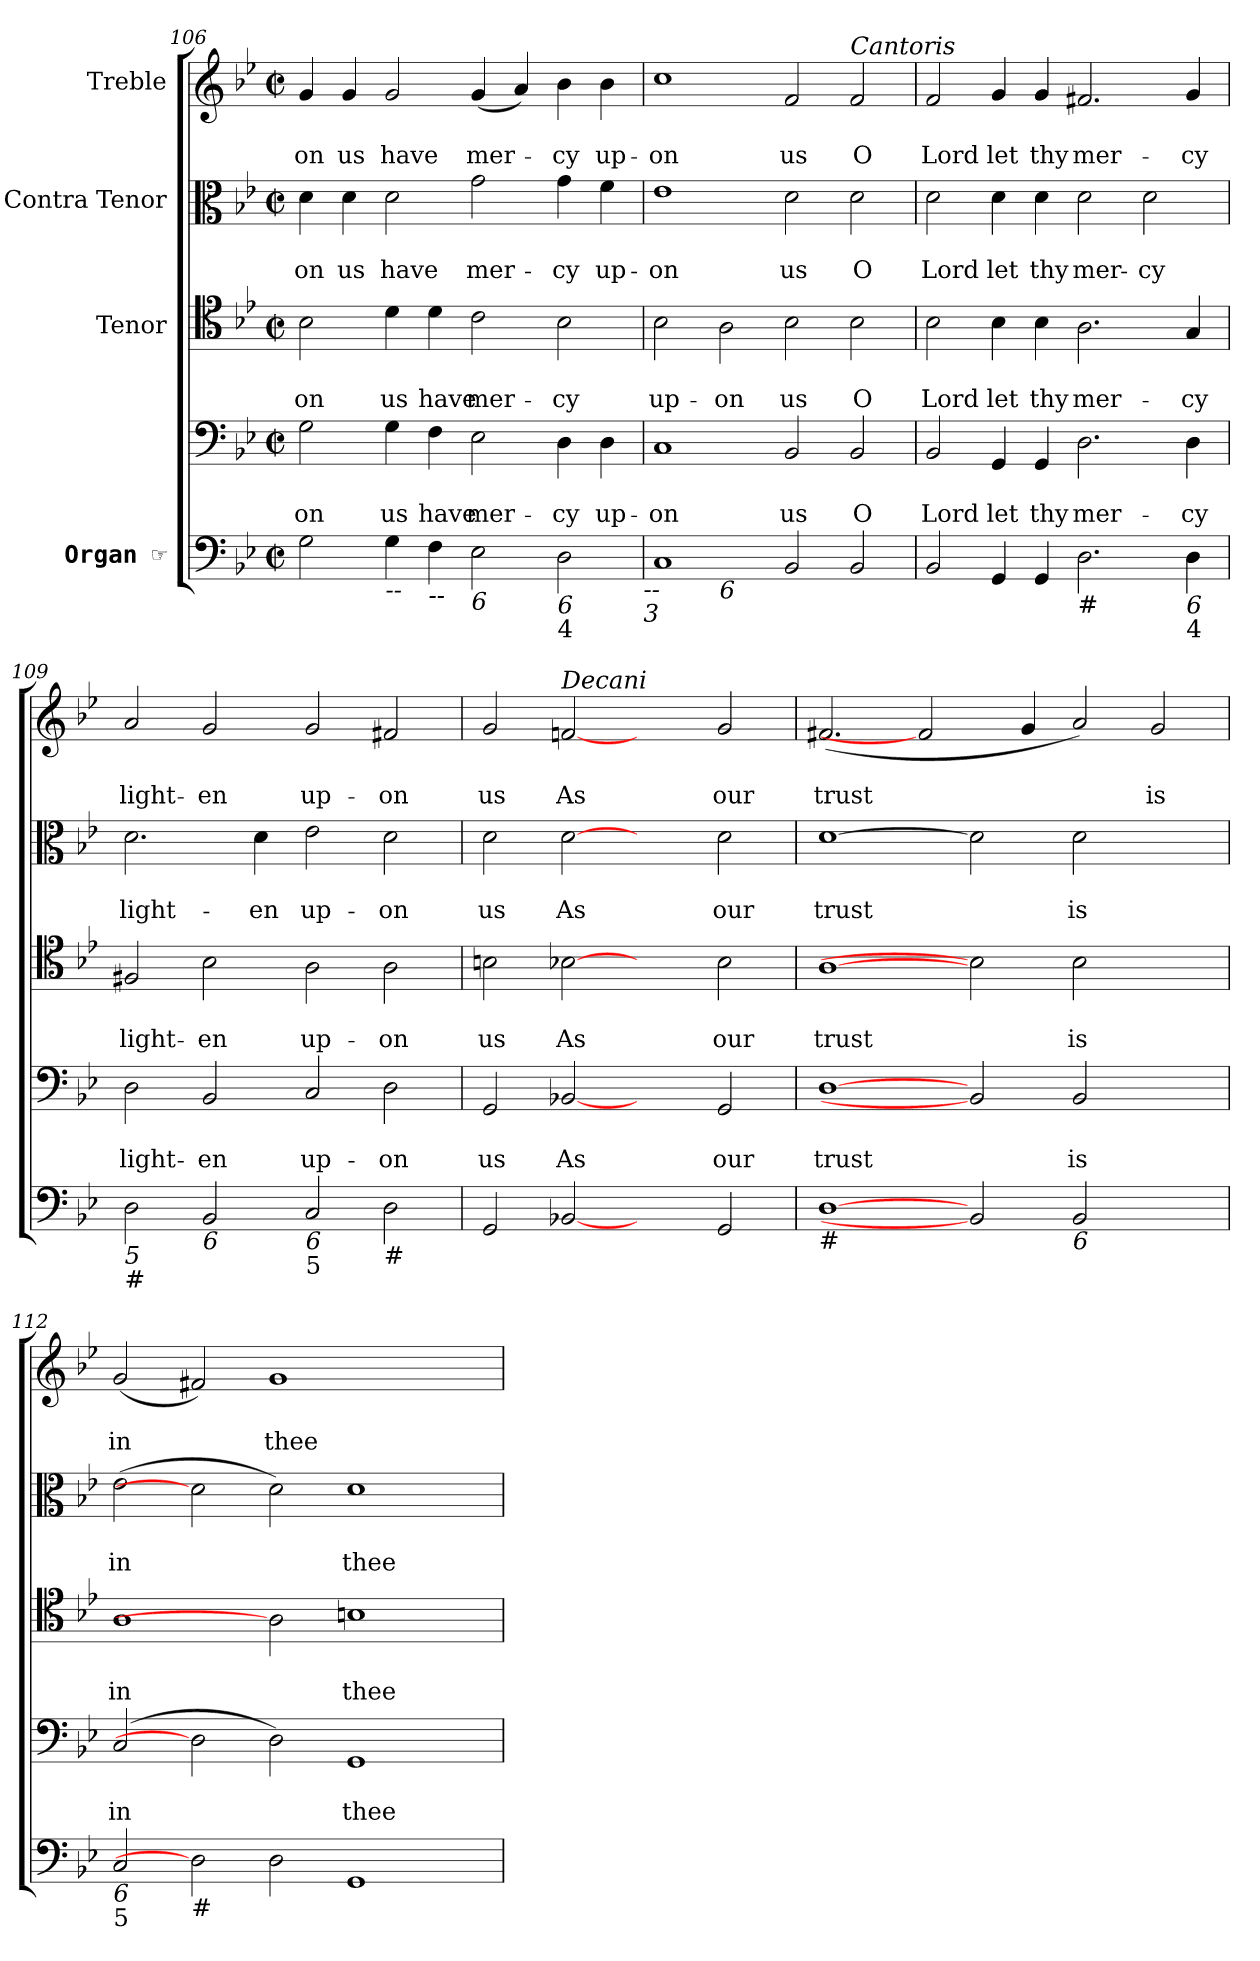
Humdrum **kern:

**kern	**kern	**text	**text	**kern	**text	**text	**kern	**text	**text	**kern	**text	**text
*part5	*part4	*part4	*part4	*part3	*part3	*part3	*part2	*part2	*part2	*part1	*part1	*part1
*staff5	*staff4	*staff4	*staff4	*staff3	*staff3	*staff3	*staff2	*staff2	*staff2	*staff1	*staff1	*staff1
*I"Organ     ☞	*	*	*	*I"Tenor	*	*	*I"Contra  Tenor	*	*	*I"Treble	*	*
!!LO:PB:g=z
*clefF4	*clefF4	*	*	*clefC4	*	*	*clefC3	*	*	*clefG2	*	*
*k[b-e-]	*k[b-e-]	*	*	*k[b-e-]	*	*	*k[b-e-]	*	*	*k[b-e-]	*	*
*g:	*g:	*	*	*g:	*	*	*g:	*	*	*g:	*	*
*M2/2	*M2/2	*	*	*M2/2	*	*	*M2/2	*	*	*M2/2	*	*
*met(c|)	*met(c|)	*	*	*met(c|)	*	*	*met(c|)	*	*	*met(c|)	*	*
=106	=106	=106	=106	=106	=106	=106	=106	=106	=106	=106	=106	=106
!	!	!	!LO:LY:b	!	!	!LO:LY:b	!	!	!LO:LY:b	!	!	!LO:LY:b
2G\	2G\	.	-on	2B-\	.	-on	4d\	.	-on	4g/	.	-on
!	!	!	!	!	!	!	!	!	!LO:LY:b	!	!	!LO:LY:b
.	.	.	.	.	.	.	4d\	.	us	4g/	.	us
!LO:TX:b:i:t=--	!	!	!	!	!	!	!	!	!	!	!	!
!	!	!	!LO:LY:b	!	!	!LO:LY:b	!	!	!LO:LY:b	!	!	!LO:LY:b
4G\	4G\	.	us	4d\	.	us	2d\	.	have	2g/	.	have
!LO:TX:b:i:t=--	!	!	!	!	!	!	!	!	!	!	!	!
!	!	!	!LO:LY:b	!	!	!LO:LY:b	!	!	!	!	!	!
4F\	4F\	.	have	4d\	.	have	.	.	.	.	.	.
!LO:TX:b:i:t=6	!	!	!	!	!	!	!	!	!	!	!	!
!	!	!	!LO:LY:b	!	!	!LO:LY:b	!	!	!LO:LY:b	!	!	!LO:LY:b
2E-\	2E-\	.	mer-	2c\	.	mer-	2g\	.	mer-	(<4g/	.	mer-
.	.	.	.	.	.	.	.	.	.	4a/)	.	.
!LO:TX:b:i:t=6	!	!	!	!	!	!	!	!	!	!	!	!
!LO:TX:b:t=4	!	!	!	!	!	!	!	!	!	!	!	!
!	!	!	!LO:LY:b	!	!	!LO:LY:b	!	!	!LO:LY:b	!	!	!LO:LY:b
2D\	4D\	.	-cy	2B-\	.	-cy	4g\	.	-cy	4b-\	.	-cy
!	!	!	!LO:LY:b	!	!	!	!	!	!LO:LY:b	!	!	!LO:LY:b
.	4D\	.	up-	.	.	.	4f\	.	up-	4b-\	.	up-
!LO:TX:b:i:t=--	!	!	!	!	!	!	!	!	!	!	!	!
!LO:TX:b:i:t=3	!	!	!	!	!	!	!	!	!	!	!	!
=107	=107	=107	=107	=107	=107	=107	=107	=107	=107	=107	=107	=107
!LO:TX:b:i:t=7	!	!	!	!	!	!	!	!	!	!	!	!
!	!	!	!LO:LY:b	!	!	!LO:LY:b	!	!	!LO:LY:b	!	!	!LO:LY:b
*^	*	*	*	*	*	*	*	*	*	*	*	*
1C	2ryy	1C	.	-on	2B-\	.	up-	1e-	.	-on	1cc	.	-on
!	!LO:TX:b:i:t=6	!	!	!	!	!	!	!	!	!	!	!	!
!	!	!	!	!	!	!	!LO:LY:b	!	!	!	!	!	!
.	1.ryy	.	.	.	2A\	.	-on	.	.	.	.	.	.
!	!	!	!	!LO:LY:b	!	!	!LO:LY:b	!	!	!LO:LY:b	!	!	!LO:LY:b
2BB-/	.	2BB-/	.	us	2B-\	.	us	2d\	.	us	2f/	.	us
!	!	!	!	!	!	!	!	!	!	!	!LO:TX:a:i:t=Cantoris	!	!
!	!	!	!	!LO:LY:b	!	!	!LO:LY:b	!	!	!LO:LY:b	!	!	!LO:LY:b
2BB-/	.	2BB-/	.	O	2B-\	.	O	2d\	.	O	2f/	.	O
=108	=108	=108	=108	=108	=108	=108	=108	=108	=108	=108	=108	=108	=108
!	!	!	!	!LO:LY:b	!	!	!LO:LY:b	!	!	!LO:LY:b	!	!	!LO:LY:b
*v	*v	*	*	*	*	*	*	*	*	*	*	*	*
2BB-/	2BB-/	.	Lord	2B-\	.	Lord	2d\	.	Lord	2f/	.	Lord
!	!	!	!LO:LY:b	!	!	!LO:LY:b	!	!	!LO:LY:b	!	!	!LO:LY:b
4GG/	4GG/	.	let	4B-\	.	let	4d\	.	let	4g/	.	let
!	!	!	!LO:LY:b	!	!	!LO:LY:b	!	!	!LO:LY:b	!	!	!LO:LY:b
4GG/	4GG/	.	thy	4B-\	.	thy	4d\	.	thy	4g/	.	thy
!LO:TX:b:i:t=#	!	!	!	!	!	!	!	!	!	!	!	!
!	!	!	!LO:LY:b	!	!	!LO:LY:b	!	!	!LO:LY:b	!	!	!LO:LY:b
2.D\	2.D\	.	mer-	2.A\	.	mer-	2d\	.	mer-	2.f#X/	.	mer-
!	!	!	!	!	!	!	!	!	!LO:LY:b	!	!	!
.	.	.	.	.	.	.	2d\	.	-cy	.	.	.
!LO:TX:b:i:t=6	!	!	!	!	!	!	!	!	!	!	!	!
!LO:TX:b:t=4	!	!	!	!	!	!	!	!	!	!	!	!
!	!	!	!LO:LY:b	!	!	!LO:LY:b	!	!	!	!	!	!LO:LY:b
4D\	4D\	.	-cy	4G/	.	-cy	.	.	.	4g/	.	-cy
!!LO:LB:g=z
=109	=109	=109	=109	=109	=109	=109	=109	=109	=109	=109	=109	=109
!LO:TX:b:i:t=5	!	!	!	!	!	!	!	!	!	!	!	!
!LO:TX:b:i:t=#	!	!	!	!	!	!	!	!	!	!	!	!
!	!	!	!LO:LY:b	!	!	!LO:LY:b	!	!	!LO:LY:b	!	!	!LO:LY:b
2D\	2D\	.	light-	2F#X/	.	light-	2.d\	.	light-	2a/	.	light-
!LO:TX:b:i:t=6	!	!	!	!	!	!	!	!	!	!	!	!
!	!	!	!LO:LY:b	!	!	!LO:LY:b	!	!	!	!	!	!LO:LY:b
2BB-/	2BB-/	.	-en	2B-\	.	-en	.	.	.	2g/	.	-en
!	!	!	!	!	!	!	!	!	!LO:LY:b	!	!	!
.	.	.	.	.	.	.	4d\	.	-en	.	.	.
!LO:TX:b:i:t=6	!	!	!	!	!	!	!	!	!	!	!	!
!LO:TX:b:t=5	!	!	!	!	!	!	!	!	!	!	!	!
!	!	!	!LO:LY:b	!	!	!LO:LY:b	!	!	!LO:LY:b	!	!	!LO:LY:b
2C/	2C/	.	up-	2A\	.	up-	2e-\	.	up-	2g/	.	up-
!LO:TX:b:i:t=#	!	!	!	!	!	!	!	!	!	!	!	!
!	!	!	!LO:LY:b	!	!	!LO:LY:b	!	!	!LO:LY:b	!	!	!LO:LY:b
2D\	2D\	.	-on	2A\	.	-on	2d\	.	-on	2f#X/	.	-on
=110	=110	=110	=110	=110	=110	=110	=110	=110	=110	=110	=110	=110
!	!	!	!LO:LY:b	!	!	!LO:LY:b	!	!	!LO:LY:b	!	!	!LO:LY:b
2GG/	2GG/	.	us	2Bn\	.	us	2d\	.	us	2g/	.	us
!	!	!	!	!	!	!	!	!	!	!LO:TX:a:i:t=Decani	!	!
!	!	!	!LO:LY:b	!	!	!LO:LY:b	!	!	!LO:LY:b	!	!	!LO:LY:b
[2BB-X	[2BB-X	.	As	[2B-X	.	As	[2d	.	As	[2fn	.	As
2ryy	2ryy	.	.	2ryy	.	.	2ryy	.	.	2ryy	.	.
!	!	!	!LO:LY:b	!	!	!LO:LY:b	!	!	!LO:LY:b	!	!	!LO:LY:b
2GG/	2GG/	.	our	2B-\	.	our	2d\	.	our	2g/	.	our
=111	=111	=111	=111	=111	=111	=111	=111	=111	=111	=111	=111	=111
!LO:TX:b:i:t=#	!	!	!	!	!	!	!	!	!	!	!	!
!	!	!	!LO:LY:b	!	!	!LO:LY:b	!	!	!LO:LY:b	!	!	!LO:LY:b
[1D	[1D	.	trust	[1A	.	trust	[1d	.	trust	(<2.f#X/	.	trust
.	.	.	.	.	.	.	.	.	.	2f]	.	.
2BB-]	2BB-]	.	.	2B-]	.	.	2d]	.	.	.	.	.
.	.	.	.	.	.	.	.	.	.	4g/	.	.
!LO:TX:b:i:t=6	!	!	!	!	!	!	!	!	!	!	!	!
!	!	!	!LO:LY:b	!	!	!LO:LY:b	!	!	!LO:LY:b	!	!	!
2BB-/	2BB-/	.	is	2B-\	.	is	2d\	.	is	2a/)	.	.
!	!	!	!	!	!	!	!	!	!	!	!	!LO:LY:b
2ryy	2ryy	.	.	2ryy	.	.	2ryy	.	.	2g/	.	is
=112	=112	=112	=112	=112	=112	=112	=112	=112	=112	=112	=112	=112
!LO:TX:b:i:t=6	!	!	!	!	!	!	!	!	!	!	!	!
!LO:TX:b:t=5	!	!	!	!	!	!	!	!	!	!	!	!
!	!	!	!LO:LY:b	!	!	!LO:LY:b	!	!	!LO:LY:b	!	!	!LO:LY:b
2C/	(2C/	.	in	1A	.	in	(>2e-\	.	in	(<2g/	.	in
!LO:TX:b:i:t=#	!	!	!	!	!	!	!	!	!	!	!	!
2D]	2D]	.	.	.	.	.	2d]	.	.	2f#X/)	.	.
!	!	!	!	!	!	!	!	!	!	!	!	!LO:LY:b
2D\	2D\)	.	.	2A]	.	.	2d\)	.	.	1g	.	thee
!	!	!	!LO:LY:b	!	!	!LO:LY:b	!	!	!LO:LY:b	!	!	!
1GG	1GG	.	thee	1Bn	.	thee	1d	.	thee	.	.	.
.	.	.	.	.	.	.	.	.	.	2ryy	.	.
=	=	=	=	=	=	=	=	=	=	=	=	=
*-	*-	*-	*-	*-	*-	*-	*-	*-	*-	*-	*-	*-
